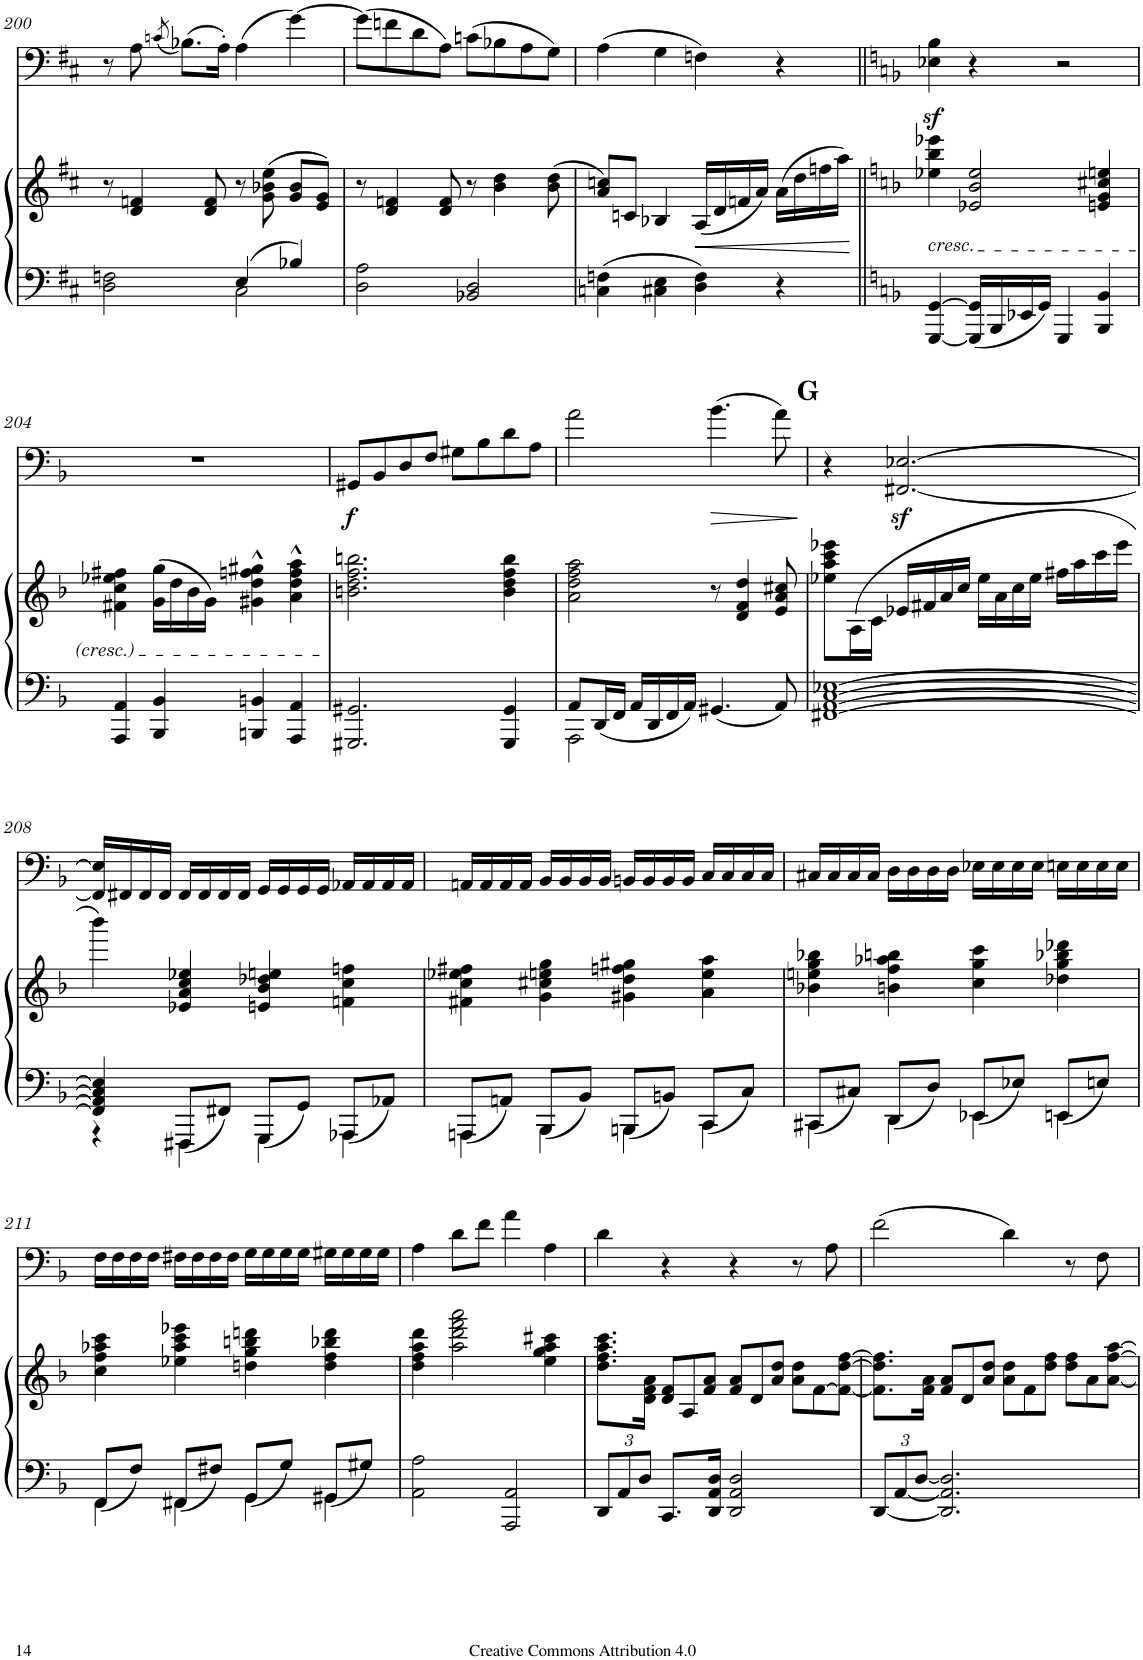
**kern	**kern	**dynam	**kern	**dynam
*part2	*part2	*part2	*part1	*part1
*staff3	*staff2	*staff2/3	*staff1	*staff1
*I"Piano	*	*	*I"Violoncello	*
*I'Pno	*	*	*I'Vc	*
!!LO:PB:g=z
*clefF4	*clefG2	*	*clefF4	*
*k[f#c#]	*k[f#c#]	*	*k[f#c#]	*
*M4/4	*M4/4	*	*M4/4	*
*met(c)	*met(c)	*	*met(c)	*
=200	=200	=200	=200	=200
*^	*	*	*	*
2D\ 2Fn\	2ryy	8r	.	8r	.
.	.	4d/ 4fn/	.	8A\	.
.	.	.	.	(8qcn/	.
.	.	.	.	(8.B-X\L)	.
.	.	8d/ 8f/	.	.	.
.	.	.	.	16A'\Jk)	.
4E/	2C#\	8r	.	(4A\	.
.	.	(8g\ 8b-X\ 8ee\	.	.	.
4B-X/	.	8g/ 8b-/L	.	[4g\)	.
.	.	8e/ 8g/J)	.	.	.
*v	*v	*	*	*	*
=201	=201	=201	=201	=201
2D\ 2A\	8r	.	(8g\L]	.
.	4d/ 4fn/	.	8fn\	.
.	.	.	8d\	.
.	8d/ 8f/	.	8A\J)	.
2BB-X/ 2D/	8r	.	(8cn\L	.
.	4b\ 4dd\	.	8B-X\	.
.	.	.	8A\	.
.	(8b\ 8dd\	.	8G\J)	.
=202	=202	=202	=202	=202
4Cn\ 4Fn\	8a/ 8ccn/L)	.	(4A\	.
.	8cn/J	.	.	.
4C#X\ 4E\	4B-X/	.	4G\	.
!	!	!LO:HP:b	!	!
4D\ 4F\	(16A/LL	<	4Fn\)	.
.	16d/	.	.	.
.	16fn/	.	.	.
.	16a/JJ)	.	.	.
4r	(16a\LL	.	4r	.
.	16dd\	.	.	.
.	16ffn\	.	.	.
.	16aa\JJ)	.	.	.
.	.	[	.	.
=203||	=203||	=203||	=203||	=203||
*k[b-]	*k[b-]	*	*k[b-]	*
!	!LO:TX:b:i:t=cresc.	!	!	!
[4GGG/ [4GG/	4ee-X\ 4bb-\ 4eee-X\	.	4E-X\z< 4B-\z<	.
16GGG/] 16GG/]LL	2e-X/ 2b-/ 2ee-/	.	4r	.
16BBB-/	.	.	.	.
16EE-X/	.	.	.	.
16GG/JJ	.	.	.	.
4GGG/	.	.	2r	.
4BBB-/ 4BB-/	4en/ 4g/ 4cc#X/ 4een/	.	.	.
!!LO:LB:g=z
=204	=204	=204	=204	=204
4AAA/ 4AA/	4f#X\ 4cc\ 4ee-X\ 4ff#X\	.	1r	.
4BBB-/ 4BB-/	(16g\ 16gg\LL	.	.	.
.	16dd\	.	.	.
.	16b-\	.	.	.
.	16g\JJ)	.	.	.
4BBBn/ 4BBn/	4g#X\^^ 4dd\^^ 4ffn\^^ 4gg#X\^^	.	.	.
4AAA/ 4AA/	4a\^^ 4dd\^^ 4ff\^^ 4aa\^^	.	.	.
=205	=205	=205	=205	=205
!	!	!	!	!LO:DY:b
2.GGG#X/ 2.GG#X/	2.bn\ 2.dd\ 2.ff\ 2.bbn\	.	8GG#X/L	f
.	.	.	8BB-/	.
.	.	.	8D/	.
.	.	.	8F/J	.
.	.	.	8G#X\L	.
.	.	.	8B-\	.
4GGG#/ 4GG#/	4b\ 4dd\ 4ff\ 4bb\	.	8d\	.
.	.	.	8A\J	.
=206	=206	=206	=206	=206
*^	*	*	*	*
8AA/L	2AAA\	2a\ 2dd\ 2ff\ 2aa\	.	2a\	.
16DD/L	.	.	.	.	.
16FF/JJ	.	.	.	.	.
16AA/LL	.	.	.	.	.
16DD/	.	.	.	.	.
16FF/	.	.	.	.	.
16AA/JJ	.	.	.	.	.
!	!	!	!	!	!LO:HP:b
4.GG#X/	2ryy	8r	.	(4.b-\	>
.	.	4d/ 4f/ 4dd/	.	.	.
8AA/	.	8e/ 8a/ 8cc#X/	.	8a\)	.
*v	*v	*	*	*	*
.	.	.	.	]
!!LO:REH:place=s1:a:B:cj:enc=none:fs=14:t=G
=207	=207	=207	=207	=207
[1FF#X [1AA [1C [1E-X	8ee-X\ 8aa\ 8ccc\ 8eee-X\L	.	4r	.
.	(16A\L	.	.	.
.	16c\JJ	.	.	.
.	16e-X/LL	.	[2.FF#X/z< [2.E-X/z<	.
.	16f#X/	.	.	.
.	16a/	.	.	.
.	16cc/JJ	.	.	.
.	16ee-\LL	.	.	.
.	16a\	.	.	.
.	16cc\	.	.	.
.	16ee-\JJ	.	.	.
.	16ff#X\LL	.	.	.
.	16aa\	.	.	.
.	16ccc\	.	.	.
.	16eee-\JJ	.	.	.
!!LO:LB:g=z
=208	=208	=208	=208	=208
*^	*	*	*	*
4FF#/] 4AA/] 4C/] 4E-/]	4r	4bbb-\)	.	16FF#/] 16E-/]LL	.
.	.	.	.	16FF#X/	.
.	.	.	.	16FF#/	.
.	.	.	.	16FF#/JJ	.
8FFF#X/L	4FFF#\	4e-X/ 4a/ 4cc/ 4ee-X/	.	16FF#/LL	.
.	.	.	.	16FF#/	.
8FF#X/J	.	.	.	16FF#/	.
.	.	.	.	16FF#/JJ	.
8GGG/L	4GGG\	4en/ 4b-/ 4dd-X/ 4een/	.	16GG/LL	.
.	.	.	.	16GG/	.
8GG/J	.	.	.	16GG/	.
.	.	.	.	16GG/JJ	.
8AAA-X/L	4AAA-\	4fn\ 4cc\ 4ffn\	.	16AA-X/LL	.
.	.	.	.	16AA-/	.
8AA-X/J	.	.	.	16AA-/	.
.	.	.	.	16AA-/JJ	.
=209	=209	=209	=209	=209	=209
8AAAn/L	4AAA\	4f#X\ 4cc\ 4ee-X\ 4ff#X\	.	16AAn/LL	.
.	.	.	.	16AA/	.
8AAn/J	.	.	.	16AA/	.
.	.	.	.	16AA/JJ	.
8BBB-/L	4BBB-\	4g\ 4cc#X\ 4een\ 4gg\	.	16BB-/LL	.
.	.	.	.	16BB-/	.
8BB-/J	.	.	.	16BB-/	.
.	.	.	.	16BB-/JJ	.
8BBBn/L	4BBB\	4g#X\ 4dd\ 4ffn\ 4gg#X\	.	16BBn/LL	.
.	.	.	.	16BB/	.
8BBn/J	.	.	.	16BB/	.
.	.	.	.	16BB/JJ	.
8CC/L	4CC\	4a\ 4ee\ 4aa\	.	16C/LL	.
.	.	.	.	16C/	.
8C/J	.	.	.	16C/	.
.	.	.	.	16C/JJ	.
=210	=210	=210	=210	=210	=210
8CC#X/L	4CC#\	4b-X\ 4een\ 4gg\ 4bb-X\	.	16C#X/LL	.
.	.	.	.	16C#/	.
8C#X/J	.	.	.	16C#/	.
.	.	.	.	16C#/JJ	.
8DD/L	4DD\	4bn\ 4ff\ 4aa-X\ 4bbn\	.	16D\LL	.
.	.	.	.	16D\	.
8D/J	.	.	.	16D\	.
.	.	.	.	16D\JJ	.
8EE-X/L	4EE-\	4cc\ 4gg\ 4ccc\	.	16E-X\LL	.
.	.	.	.	16E-\	.
8E-X/J	.	.	.	16E-\	.
.	.	.	.	16E-\JJ	.
8EEn/L	4EE\	4dd-X\ 4gg\ 4bb-X\ 4ddd-X\	.	16En\LL	.
.	.	.	.	16E\	.
8En/J	.	.	.	16E\	.
.	.	.	.	16E\JJ	.
!!LO:LB:g=z
=211	=211	=211	=211	=211	=211
8FF/L	4FF\	4cc\ 4ff\ 4aa-X\ 4ccc\	.	16F\LL	.
.	.	.	.	16F\	.
8F/J	.	.	.	16F\	.
.	.	.	.	16F\JJ	.
8FF#X/L	4FF#\	4ee-X\ 4aa-\ 4ccc\ 4eee-X\	.	16F#X\LL	.
.	.	.	.	16F#\	.
8F#X/J	.	.	.	16F#\	.
.	.	.	.	16F#\JJ	.
8GG/L	4GG\	4ddn\ 4gg\ 4bbn\ 4dddn\	.	16G\LL	.
.	.	.	.	16G\	.
8G/J	.	.	.	16G\	.
.	.	.	.	16G\JJ	.
8GG#X/L	4GG#\	4dd\ 4ff\ 4bb-X\ 4ddd\	.	16G#X\LL	.
.	.	.	.	16G#\	.
8G#X/J	.	.	.	16G#\	.
.	.	.	.	16G#\JJ	.
*v	*v	*	*	*	*
=212	=212	=212	=212	=212
2AA\ 2A\	4dd\ 4ff\ 4aa\ 4ddd\	.	4A\	.
.	2aa\ 2ddd\ 2fff\ 2aaa\	.	8d\L	.
.	.	.	8f\J	.
2AAA/ 2AA/	.	.	4a\	.
.	4ee\ 4gg\ 4aa\ 4ccc#X\	.	4A\	.
=213	=213	=213	=213	=213
*Xbrackettup	*	*	*	*
12DD/L	8.dd\ 8.ff\ 8.aa\ 8.ccc\L	.	4d\	.
12AA/	.	.	.	.
12D/J	.	.	.	.
.	16d\ 16f\ 16a\Jk	.	.	.
*	*Xbrackettup	*	*	*
8.CC/L	12d/ 12f/L	.	4r	.
.	12A/	.	.	.
.	12f/ 12a/J	.	.	.
16DD/ 16AA/ 16D/Jk	.	.	.	.
2DD/ 2AA/ 2D/	12f/ 12a/L	.	4r	.
.	12d/	.	.	.
.	12a/ 12dd/J	.	.	.
.	12a\ 12dd\L	.	8r	.
.	[12f\	.	.	.
.	.	.	8A\	.
.	12f\_ [12dd\ [12ff\J	.	.	.
=214	=214	=214	=214	=214
[12DD/L	8.f\] 8.dd\] 8.ff\]L	.	(2f\	.
[12AA/	.	.	.	.
[12D/J	.	.	.	.
.	16f\ 16a\Jk	.	.	.
2.DD/] 2.AA/] 2.D/]	12f/ 12a/L	.	.	.
.	12d/	.	.	.
.	12a/ 12dd/J	.	.	.
.	12a\ 12dd\L	.	4d\)	.
.	12f\	.	.	.
.	12dd\ 12ff\J	.	.	.
.	12dd\ 12ff\L	.	8r	.
.	12a\	.	.	.
.	.	.	8F\	.
.	[12a\ [12ff\ [12aa\J	.	.	.
=	=	=	=	=
*-	*-	*-	*-	*-
